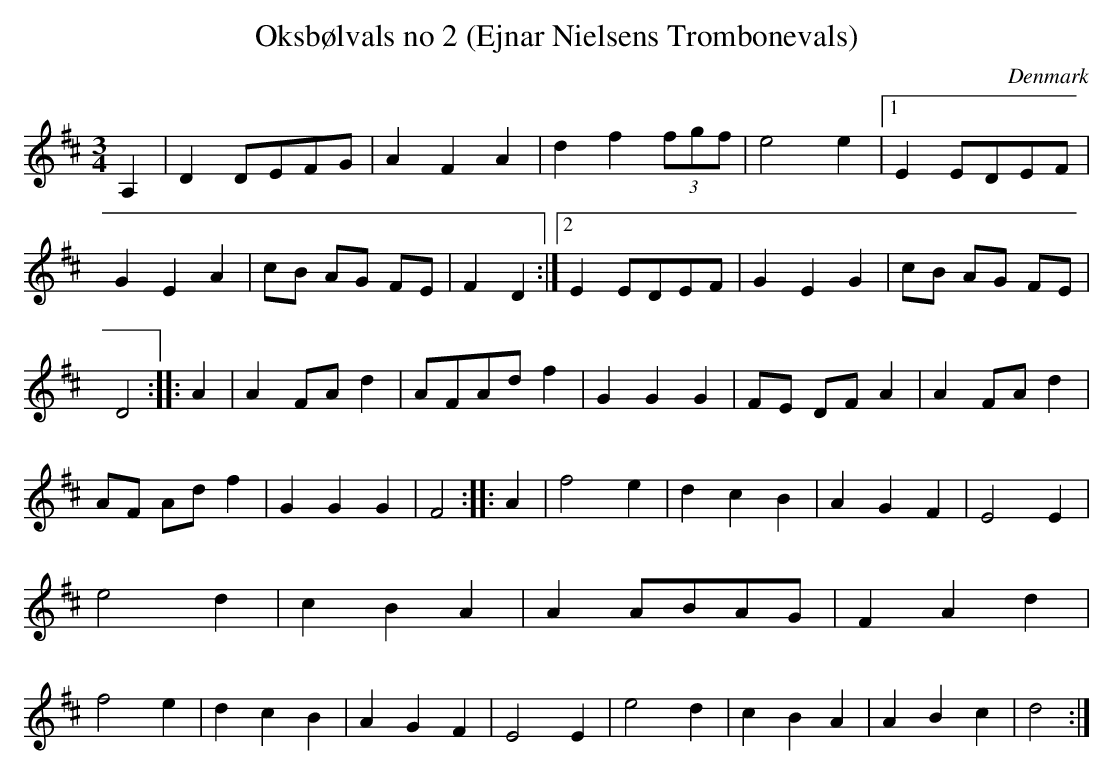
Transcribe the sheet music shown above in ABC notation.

X:1
T:Oksbølvals no 2 (Ejnar Nielsens Trombonevals)
M:3/4
O:Denmark
K:D major
A,2 |\
D2 DEFG | A2 F2A2 | d2 f2(3fgf | e4e2 |1 \
E2EDEF | G2E2A2 | cB AG FE | F2D2 :|2 \
E2EDEF | G2E2G2 | cB AG FE | D4 :: A2 | \
A2FA d2 | AFAd f2 | G2G2G2 | FE DF A2 |\
A2FA d2 | AF Ad f2 | G2G2G2 | F4 :: A2 |\
f4 e2 | d2c2B2 | A2G2F2 | E4E2 |\
e4d2 | c2B2A2 | A2 ABAG | F2A2d2 |\
f4 e2 | d2 c2 B2 | A2 G2F2 | E4 E2 |\
e4d2 | c2B2A2 | A2B2c2 | d4 :|
